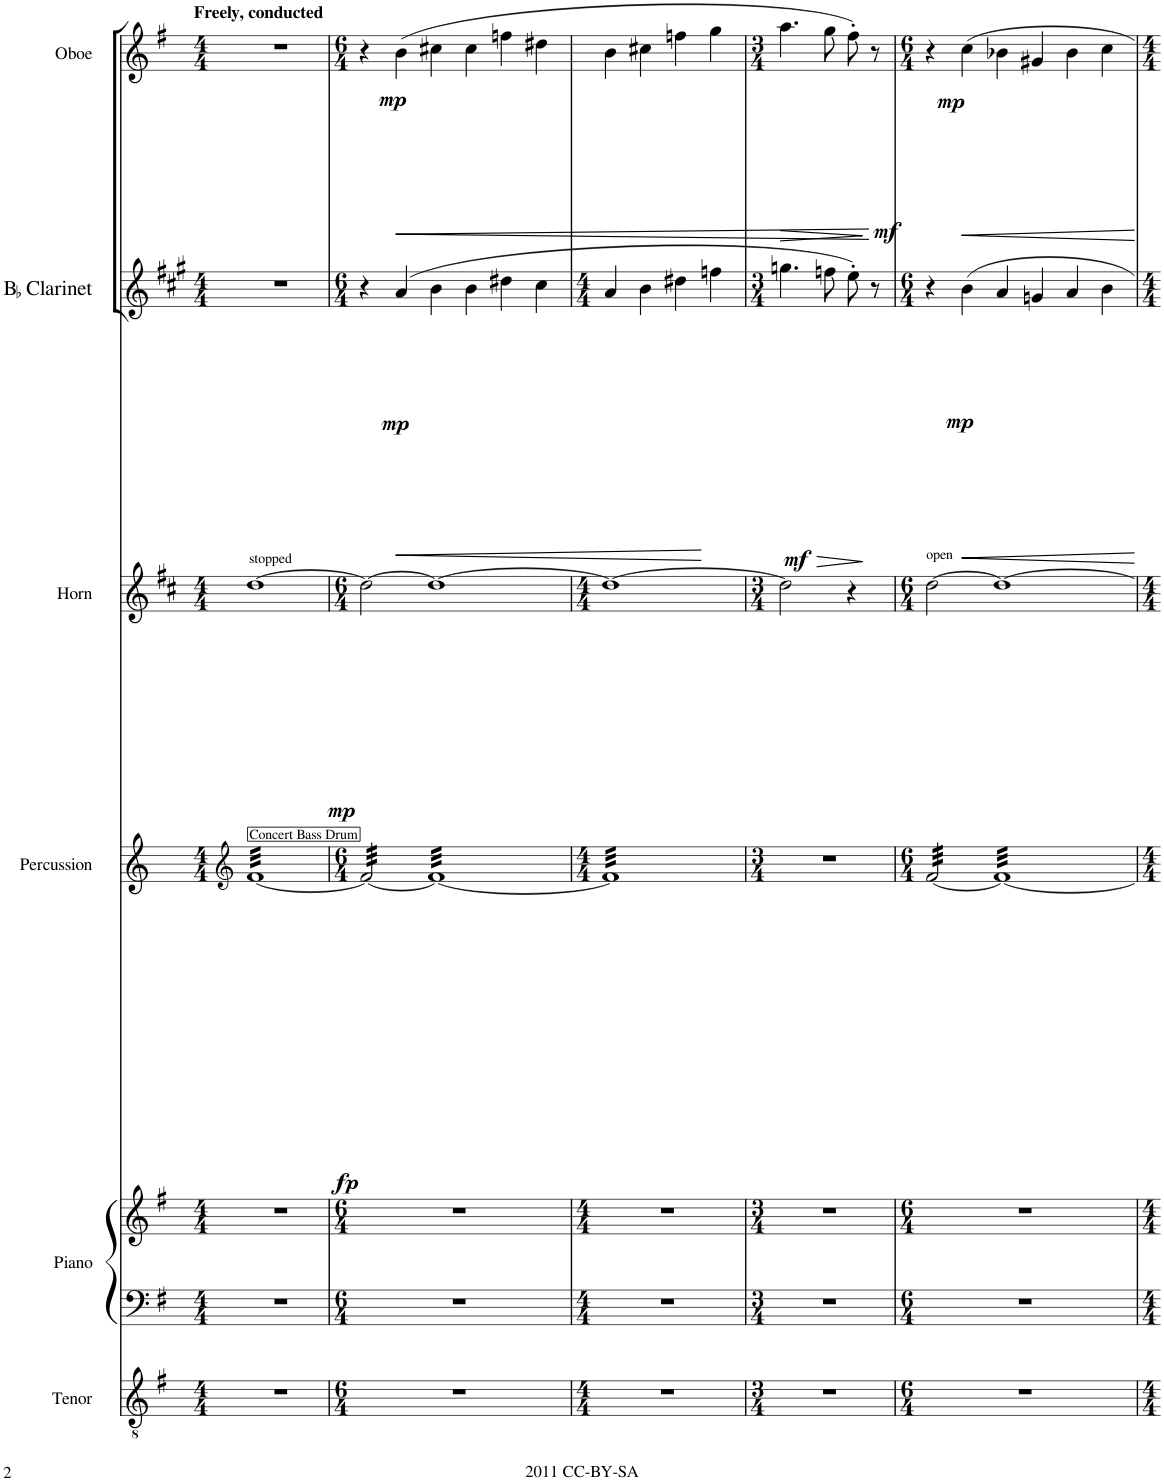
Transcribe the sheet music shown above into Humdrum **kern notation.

**kern	**kern	**kern	**kern	**dynam	**kern	**dynam	**kern	**dynam	**kern	**dynam
*part6	*part5	*part5	*part4	*part4	*part3	*part3	*part2	*part2	*part1	*part1
*staff7	*staff6	*staff5	*staff4	*staff4	*staff3	*staff3	*staff2	*staff2	*staff1	*staff1
*I"Tenor	*I"Piano	*	*I"Percussion	*	*I"Horn	*	*I"BaccidentalFlat Clarinet	*	*I"Oboe	*
*I'T.	*I'Pno.	*	*I'Perc.	*	*I'Hn.	*	*I'BaccidentalFlat Cl.	*	*I'Ob.	*
*clefGv2	*clefF4	*clefG2	*clefG2	*	*clefG2	*	*clefG2	*	*clefG2	*
*	*	*	*	*	*Trd4c7	*	*Trd1c2	*	*	*
*k[f#]	*k[f#]	*k[f#]	*k[]	*	*k[f#c#]	*	*k[f#c#g#]	*	*k[f#]	*
*M4/4	*M4/4	*M4/4	*M4/4	*	*M4/4	*	*M4/4	*	*M4/4	*
=1	=1	=1	=1	=1	=1	=1	=1	=1	=1	=1
!	!	!	!	!	!	!	!	!	!LO:TX:a:B:t=Freely, conducted	!
!	!	!	!	!	!LO:TX:a:t=stopped	!	!	!	!	!
!	!	!	!LO:TX:a:t=Concert Bass Drum	!	!	!	!	!	!	!
!	!	!	!	!LO:DY:b	!	!LO:DY:b	!	!	!	!
*	*	*	*tremolo	*	*	*	*	*	*	*
1r	1r	1r	[32fLLL	fp	[1dd	mp	1r	.	1r	.
.	.	.	32f	.	.	.	.	.	.	.
.	.	.	32f	.	.	.	.	.	.	.
.	.	.	32f	.	.	.	.	.	.	.
.	.	.	32f	.	.	.	.	.	.	.
.	.	.	32f	.	.	.	.	.	.	.
.	.	.	32f	.	.	.	.	.	.	.
.	.	.	32f	.	.	.	.	.	.	.
.	.	.	32f	.	.	.	.	.	.	.
.	.	.	32f	.	.	.	.	.	.	.
.	.	.	32f	.	.	.	.	.	.	.
.	.	.	32f	.	.	.	.	.	.	.
.	.	.	32f	.	.	.	.	.	.	.
.	.	.	32f	.	.	.	.	.	.	.
.	.	.	32f	.	.	.	.	.	.	.
.	.	.	32f	.	.	.	.	.	.	.
.	.	.	32f	.	.	.	.	.	.	.
.	.	.	32f	.	.	.	.	.	.	.
.	.	.	32f	.	.	.	.	.	.	.
.	.	.	32f	.	.	.	.	.	.	.
.	.	.	32f	.	.	.	.	.	.	.
.	.	.	32f	.	.	.	.	.	.	.
.	.	.	32f	.	.	.	.	.	.	.
.	.	.	32f	.	.	.	.	.	.	.
.	.	.	32f	.	.	.	.	.	.	.
.	.	.	32f	.	.	.	.	.	.	.
.	.	.	32f	.	.	.	.	.	.	.
.	.	.	32f	.	.	.	.	.	.	.
.	.	.	32f	.	.	.	.	.	.	.
.	.	.	32f	.	.	.	.	.	.	.
.	.	.	32f	.	.	.	.	.	.	.
.	.	.	32fJJJ	.	.	.	.	.	.	.
=2	=2	=2	=2	=2	=2	=2	=2	=2	=2	=2
*M6/4	*M6/4	*M6/4	*M6/4	*	*M6/4	*	*M6/4	*	*M6/4	*
!	!	!	!	!	!	!	!	!LO:DY:b	!	!LO:DY:b
1.r	1.r	1.r	32f/LLL	.	2dd\_	.	4r	mp	4r	mp
.	.	.	32f/	.	.	.	.	.	.	.
.	.	.	32f/	.	.	.	.	.	.	.
.	.	.	32f/	.	.	.	.	.	.	.
.	.	.	32f/	.	.	.	.	.	.	.
.	.	.	32f/	.	.	.	.	.	.	.
.	.	.	32f/	.	.	.	.	.	.	.
.	.	.	32f/	.	.	.	.	.	.	.
!	!	!	!	!	!	!	!	!LO:HP:b	!	!LO:HP:b
.	.	.	32f/	.	.	.	(4a/	<	(4b\	<
.	.	.	32f/	.	.	.	.	.	.	.
.	.	.	32f/	.	.	.	.	.	.	.
.	.	.	32f/	.	.	.	.	.	.	.
.	.	.	32f/	.	.	.	.	.	.	.
.	.	.	32f/	.	.	.	.	.	.	.
.	.	.	32f/	.	.	.	.	.	.	.
.	.	.	32f/JJJ	.	.	.	.	.	.	.
.	.	.	32fLLL	.	1dd_	.	4b\	.	4cc#X\	.
.	.	.	32f	.	.	.	.	.	.	.
.	.	.	32f	.	.	.	.	.	.	.
.	.	.	32f	.	.	.	.	.	.	.
.	.	.	32f	.	.	.	.	.	.	.
.	.	.	32f	.	.	.	.	.	.	.
.	.	.	32f	.	.	.	.	.	.	.
.	.	.	32f	.	.	.	.	.	.	.
.	.	.	32f	.	.	.	4b\	.	4cc#\	.
.	.	.	32f	.	.	.	.	.	.	.
.	.	.	32f	.	.	.	.	.	.	.
.	.	.	32f	.	.	.	.	.	.	.
.	.	.	32f	.	.	.	.	.	.	.
.	.	.	32f	.	.	.	.	.	.	.
.	.	.	32f	.	.	.	.	.	.	.
.	.	.	32f	.	.	.	.	.	.	.
.	.	.	32f	.	.	.	4dd#X\	.	4ffn\	.
.	.	.	32f	.	.	.	.	.	.	.
.	.	.	32f	.	.	.	.	.	.	.
.	.	.	32f	.	.	.	.	.	.	.
.	.	.	32f	.	.	.	.	.	.	.
.	.	.	32f	.	.	.	.	.	.	.
.	.	.	32f	.	.	.	.	.	.	.
.	.	.	32f	.	.	.	.	.	.	.
.	.	.	32f	.	.	.	4cc#\	.	4dd#X\	.
.	.	.	32f	.	.	.	.	.	.	.
.	.	.	32f	.	.	.	.	.	.	.
.	.	.	32f	.	.	.	.	.	.	.
.	.	.	32f	.	.	.	.	.	.	.
.	.	.	32f	.	.	.	.	.	.	.
.	.	.	32f	.	.	.	.	.	.	.
.	.	.	32fJJJ	.	.	.	.	.	.	.
=3	=3	=3	=3	=3	=3	=3	=3	=3	=3	=3
*M4/4	*M4/4	*M4/4	*M4/4	*	*M4/4	*	*M4/4	*	*	*
1r	1r	1r	32f]LLL	.	1dd_	.	4a/	.	4b\	.
.	.	.	32f	.	.	.	.	.	.	.
.	.	.	32f	.	.	.	.	.	.	.
.	.	.	32f	.	.	.	.	.	.	.
.	.	.	32f	.	.	.	.	.	.	.
.	.	.	32f	.	.	.	.	.	.	.
.	.	.	32f	.	.	.	.	.	.	.
.	.	.	32f	.	.	.	.	.	.	.
.	.	.	32f	.	.	.	4b\	.	4cc#X\	.
.	.	.	32f	.	.	.	.	.	.	.
.	.	.	32f	.	.	.	.	.	.	.
.	.	.	32f	.	.	.	.	.	.	.
.	.	.	32f	.	.	.	.	.	.	.
.	.	.	32f	.	.	.	.	.	.	.
.	.	.	32f	.	.	.	.	.	.	.
.	.	.	32f	.	.	.	.	.	.	.
.	.	.	32f	.	.	.	4dd#X\	.	4ffn\	.
.	.	.	32f	.	.	.	.	.	.	.
.	.	.	32f	.	.	.	.	.	.	.
.	.	.	32f	.	.	.	.	.	.	.
.	.	.	32f	.	.	.	.	.	.	.
.	.	.	32f	.	.	.	.	.	.	.
.	.	.	32f	.	.	.	.	.	.	.
.	.	.	32f	.	.	.	.	.	.	.
!	!	!	!	!	!	!	!	!	!	!LO:DY:n=1:b
.	.	.	32f	.	.	.	4ffn\	[	4gg\	[ mf
.	.	.	32f	.	.	.	.	.	.	.
.	.	.	32f	.	.	.	.	.	.	.
.	.	.	32f	.	.	.	.	.	.	.
.	.	.	32f	.	.	.	.	.	.	.
.	.	.	32f	.	.	.	.	.	.	.
.	.	.	32f	.	.	.	.	.	.	.
.	.	.	32fJJJ	.	.	.	.	.	.	.
=4	=4	=4	=4	=4	=4	=4	=4	=4	=4	=4
*M3/4	*M3/4	*M3/4	*M3/4	*	*M3/4	*	*M3/4	*	*M3/4	*
!	!	!	!	!	!	!	!	!LO:HP:b	!	!LO:HP:b
!	!	!	!	!	!	!	!	!LO:DY:n=1:b	!	!
2.r	2.r	2.r	2.r	.	2dd\]	.	4.ggn\	> mf	4.aa\	>
.	.	.	.	.	.	.	8ffn\	.	8gg\	.
.	.	.	.	.	4r	.	8ee'\)	.	8ff#'\)	.
.	.	.	.	.	.	.	8r	]	8r	]
=5	=5	=5	=5	=5	=5	=5	=5	=5	=5	=5
*M6/4	*M6/4	*M6/4	*M6/4	*	*M6/4	*	*M6/4	*	*M6/4	*
!	!	!	!	!	!LO:TX:a:t=open	!	!	!	!	!
!	!	!	!	!	!	!	!	!LO:DY:b	!	!LO:DY:b
1.r	1.r	1.r	[32f/LLL	.	[2dd\	.	4r	mp	4r	mp
.	.	.	32f/	.	.	.	.	.	.	.
.	.	.	32f/	.	.	.	.	.	.	.
.	.	.	32f/	.	.	.	.	.	.	.
.	.	.	32f/	.	.	.	.	.	.	.
.	.	.	32f/	.	.	.	.	.	.	.
.	.	.	32f/	.	.	.	.	.	.	.
.	.	.	32f/	.	.	.	.	.	.	.
.	.	.	32f/	.	.	.	4b\	.	4cc\	.
.	.	.	32f/	.	.	.	.	.	.	.
.	.	.	32f/	.	.	.	.	.	.	.
.	.	.	32f/	.	.	.	.	.	.	.
.	.	.	32f/	.	.	.	.	.	.	.
.	.	.	32f/	.	.	.	.	.	.	.
.	.	.	32f/	.	.	.	.	.	.	.
.	.	.	32f/JJJ	.	.	.	.	.	.	.
.	.	.	32fLLL	.	1dd_	.	4a/	.	4b-X\	.
.	.	.	32f	.	.	.	.	.	.	.
.	.	.	32f	.	.	.	.	.	.	.
.	.	.	32f	.	.	.	.	.	.	.
.	.	.	32f	.	.	.	.	.	.	.
.	.	.	32f	.	.	.	.	.	.	.
.	.	.	32f	.	.	.	.	.	.	.
.	.	.	32f	.	.	.	.	.	.	.
.	.	.	32f	.	.	.	4gn/	.	4g#X/	.
.	.	.	32f	.	.	.	.	.	.	.
.	.	.	32f	.	.	.	.	.	.	.
.	.	.	32f	.	.	.	.	.	.	.
.	.	.	32f	.	.	.	.	.	.	.
.	.	.	32f	.	.	.	.	.	.	.
.	.	.	32f	.	.	.	.	.	.	.
.	.	.	32f	.	.	.	.	.	.	.
.	.	.	32f	.	.	.	4a/	.	4b-\	.
.	.	.	32f	.	.	.	.	.	.	.
.	.	.	32f	.	.	.	.	.	.	.
.	.	.	32f	.	.	.	.	.	.	.
.	.	.	32f	.	.	.	.	.	.	.
.	.	.	32f	.	.	.	.	.	.	.
.	.	.	32f	.	.	.	.	.	.	.
.	.	.	32f	.	.	.	.	.	.	.
.	.	.	32f	.	.	.	4b\	.	4cc\	.
.	.	.	32f	.	.	.	.	.	.	.
.	.	.	32f	.	.	.	.	.	.	.
.	.	.	32f	.	.	.	.	.	.	.
.	.	.	32f	.	.	.	.	.	.	.
.	.	.	32f	.	.	.	.	.	.	.
.	.	.	32f	.	.	.	.	.	.	.
.	.	.	32fJJJ	.	.	.	.	.	.	.
*	*	*	*Xtremolo	*	*	*	*	*	*	*
=	=	=	=	=	=	=	=	=	=	=
*-	*-	*-	*-	*-	*-	*-	*-	*-	*-	*-
